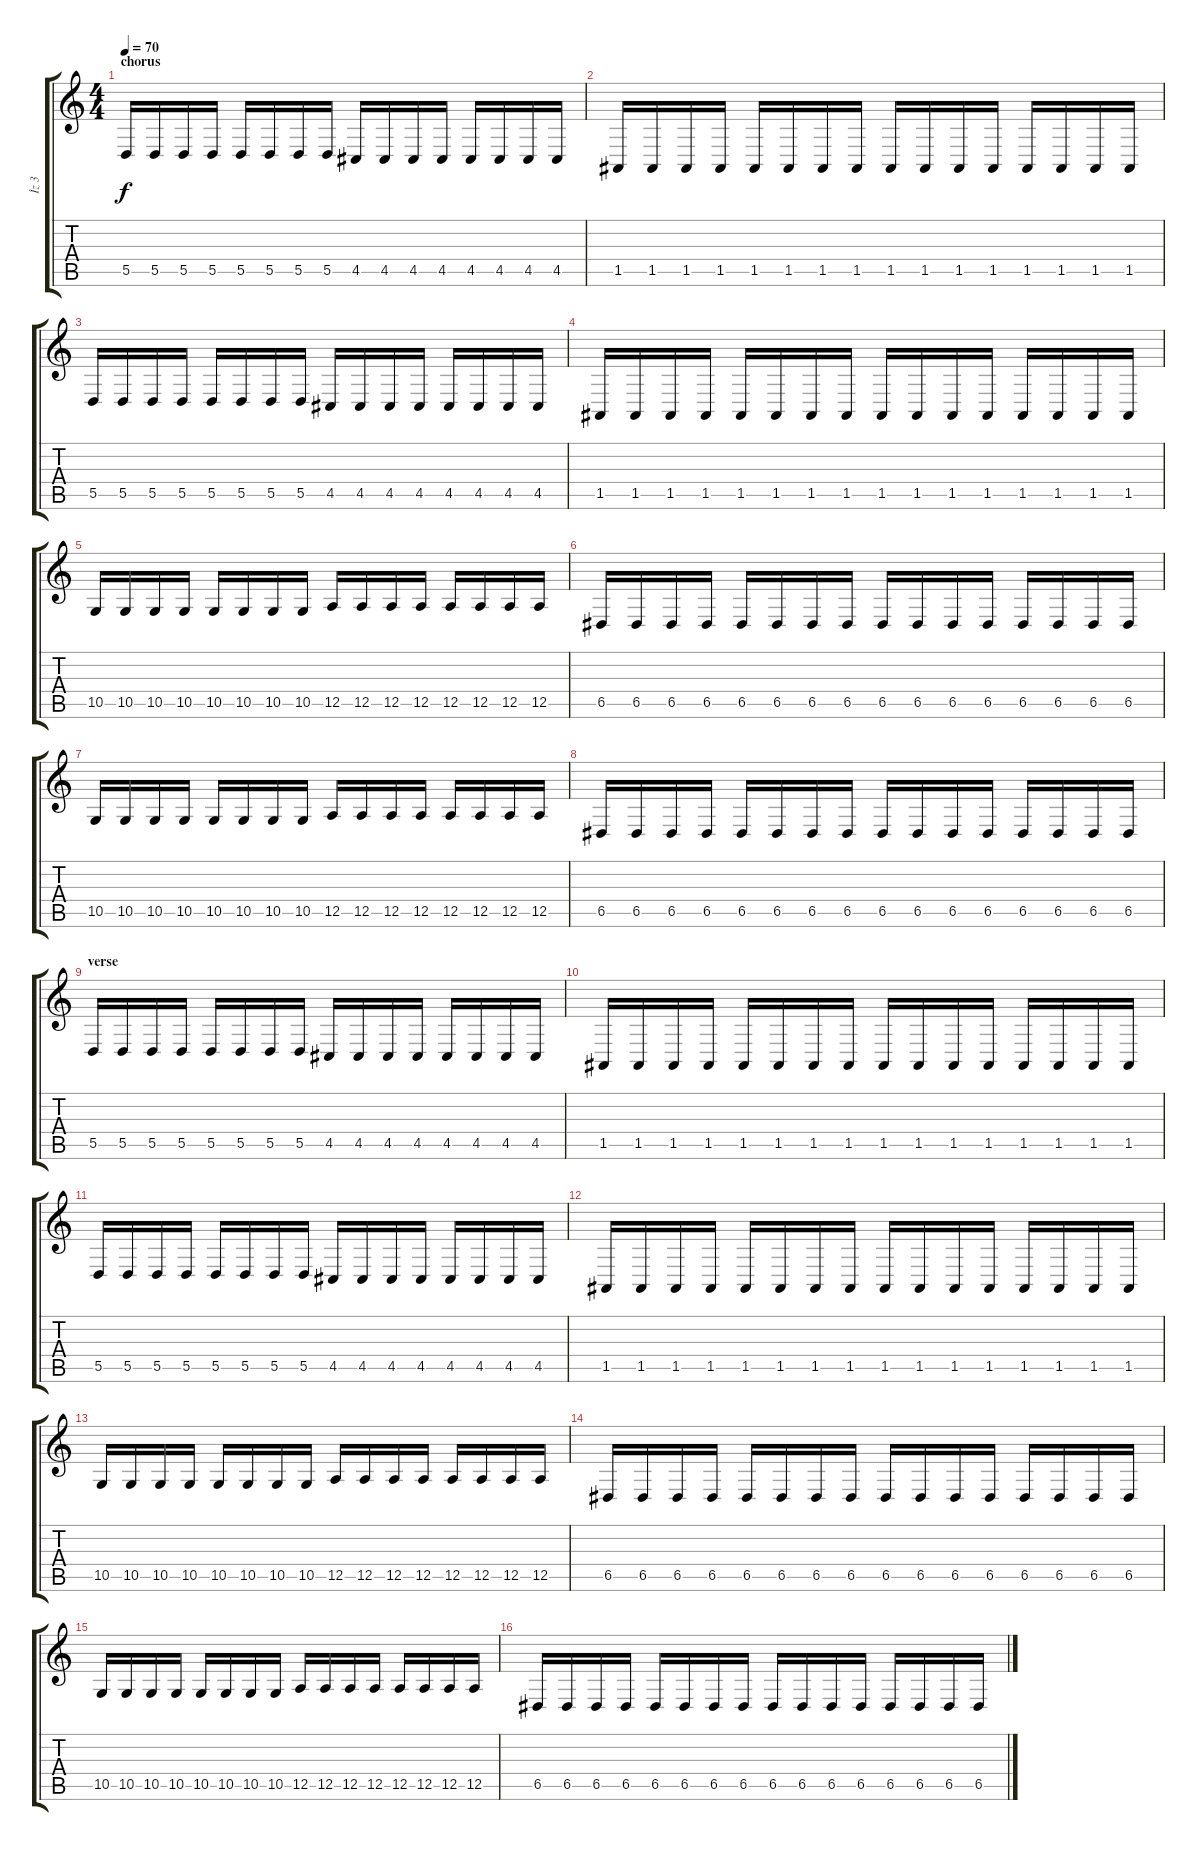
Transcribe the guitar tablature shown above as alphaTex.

\track ("İz 3" "İz 3") {instrument acousticgrandpiano}
\staff {score tabs}
\tuning (E4 B3 G3 D3 A2 E2) {hide}
\ts (4 4)
\section ("" "chorus")
\tempo 70
\clef g2
\ks c
5.5.16{dy f} 5.5.16 5.5.16 5.5.16 5.5.16 5.5.16 5.5.16 5.5.16 4.5.16 4.5.16 4.5.16 4.5.16 4.5.16 4.5.16 4.5.16 4.5.16 |
1.5.16 1.5.16 1.5.16 1.5.16 1.5.16 1.5.16 1.5.16 1.5.16 1.5.16 1.5.16 1.5.16 1.5.16 1.5.16 1.5.16 1.5.16 1.5.16 |
5.5.16 5.5.16 5.5.16 5.5.16 5.5.16 5.5.16 5.5.16 5.5.16 4.5.16 4.5.16 4.5.16 4.5.16 4.5.16 4.5.16 4.5.16 4.5.16 |
1.5.16 1.5.16 1.5.16 1.5.16 1.5.16 1.5.16 1.5.16 1.5.16 1.5.16 1.5.16 1.5.16 1.5.16 1.5.16 1.5.16 1.5.16 1.5.16 |
10.5.16 10.5.16 10.5.16 10.5.16 10.5.16 10.5.16 10.5.16 10.5.16 12.5.16 12.5.16 12.5.16 12.5.16 12.5.16 12.5.16 12.5.16 12.5.16 |
6.5.16 6.5.16 6.5.16 6.5.16 6.5.16 6.5.16 6.5.16 6.5.16 6.5.16 6.5.16 6.5.16 6.5.16 6.5.16 6.5.16 6.5.16 6.5.16 |
10.5.16 10.5.16 10.5.16 10.5.16 10.5.16 10.5.16 10.5.16 10.5.16 12.5.16 12.5.16 12.5.16 12.5.16 12.5.16 12.5.16 12.5.16 12.5.16 |
6.5.16 6.5.16 6.5.16 6.5.16 6.5.16 6.5.16 6.5.16 6.5.16 6.5.16 6.5.16 6.5.16 6.5.16 6.5.16 6.5.16 6.5.16 6.5.16 |
\section ("" "verse")
5.5.16 5.5.16 5.5.16 5.5.16 5.5.16 5.5.16 5.5.16 5.5.16 4.5.16 4.5.16 4.5.16 4.5.16 4.5.16 4.5.16 4.5.16 4.5.16 |
1.5.16 1.5.16 1.5.16 1.5.16 1.5.16 1.5.16 1.5.16 1.5.16 1.5.16 1.5.16 1.5.16 1.5.16 1.5.16 1.5.16 1.5.16 1.5.16 |
5.5.16 5.5.16 5.5.16 5.5.16 5.5.16 5.5.16 5.5.16 5.5.16 4.5.16 4.5.16 4.5.16 4.5.16 4.5.16 4.5.16 4.5.16 4.5.16 |
1.5.16 1.5.16 1.5.16 1.5.16 1.5.16 1.5.16 1.5.16 1.5.16 1.5.16 1.5.16 1.5.16 1.5.16 1.5.16 1.5.16 1.5.16 1.5.16 |
10.5.16 10.5.16 10.5.16 10.5.16 10.5.16 10.5.16 10.5.16 10.5.16 12.5.16 12.5.16 12.5.16 12.5.16 12.5.16 12.5.16 12.5.16 12.5.16 |
6.5.16 6.5.16 6.5.16 6.5.16 6.5.16 6.5.16 6.5.16 6.5.16 6.5.16 6.5.16 6.5.16 6.5.16 6.5.16 6.5.16 6.5.16 6.5.16 |
10.5.16 10.5.16 10.5.16 10.5.16 10.5.16 10.5.16 10.5.16 10.5.16 12.5.16 12.5.16 12.5.16 12.5.16 12.5.16 12.5.16 12.5.16 12.5.16 |
6.5.16 6.5.16 6.5.16 6.5.16 6.5.16 6.5.16 6.5.16 6.5.16 6.5.16 6.5.16 6.5.16 6.5.16 6.5.16 6.5.16 6.5.16 6.5.16
